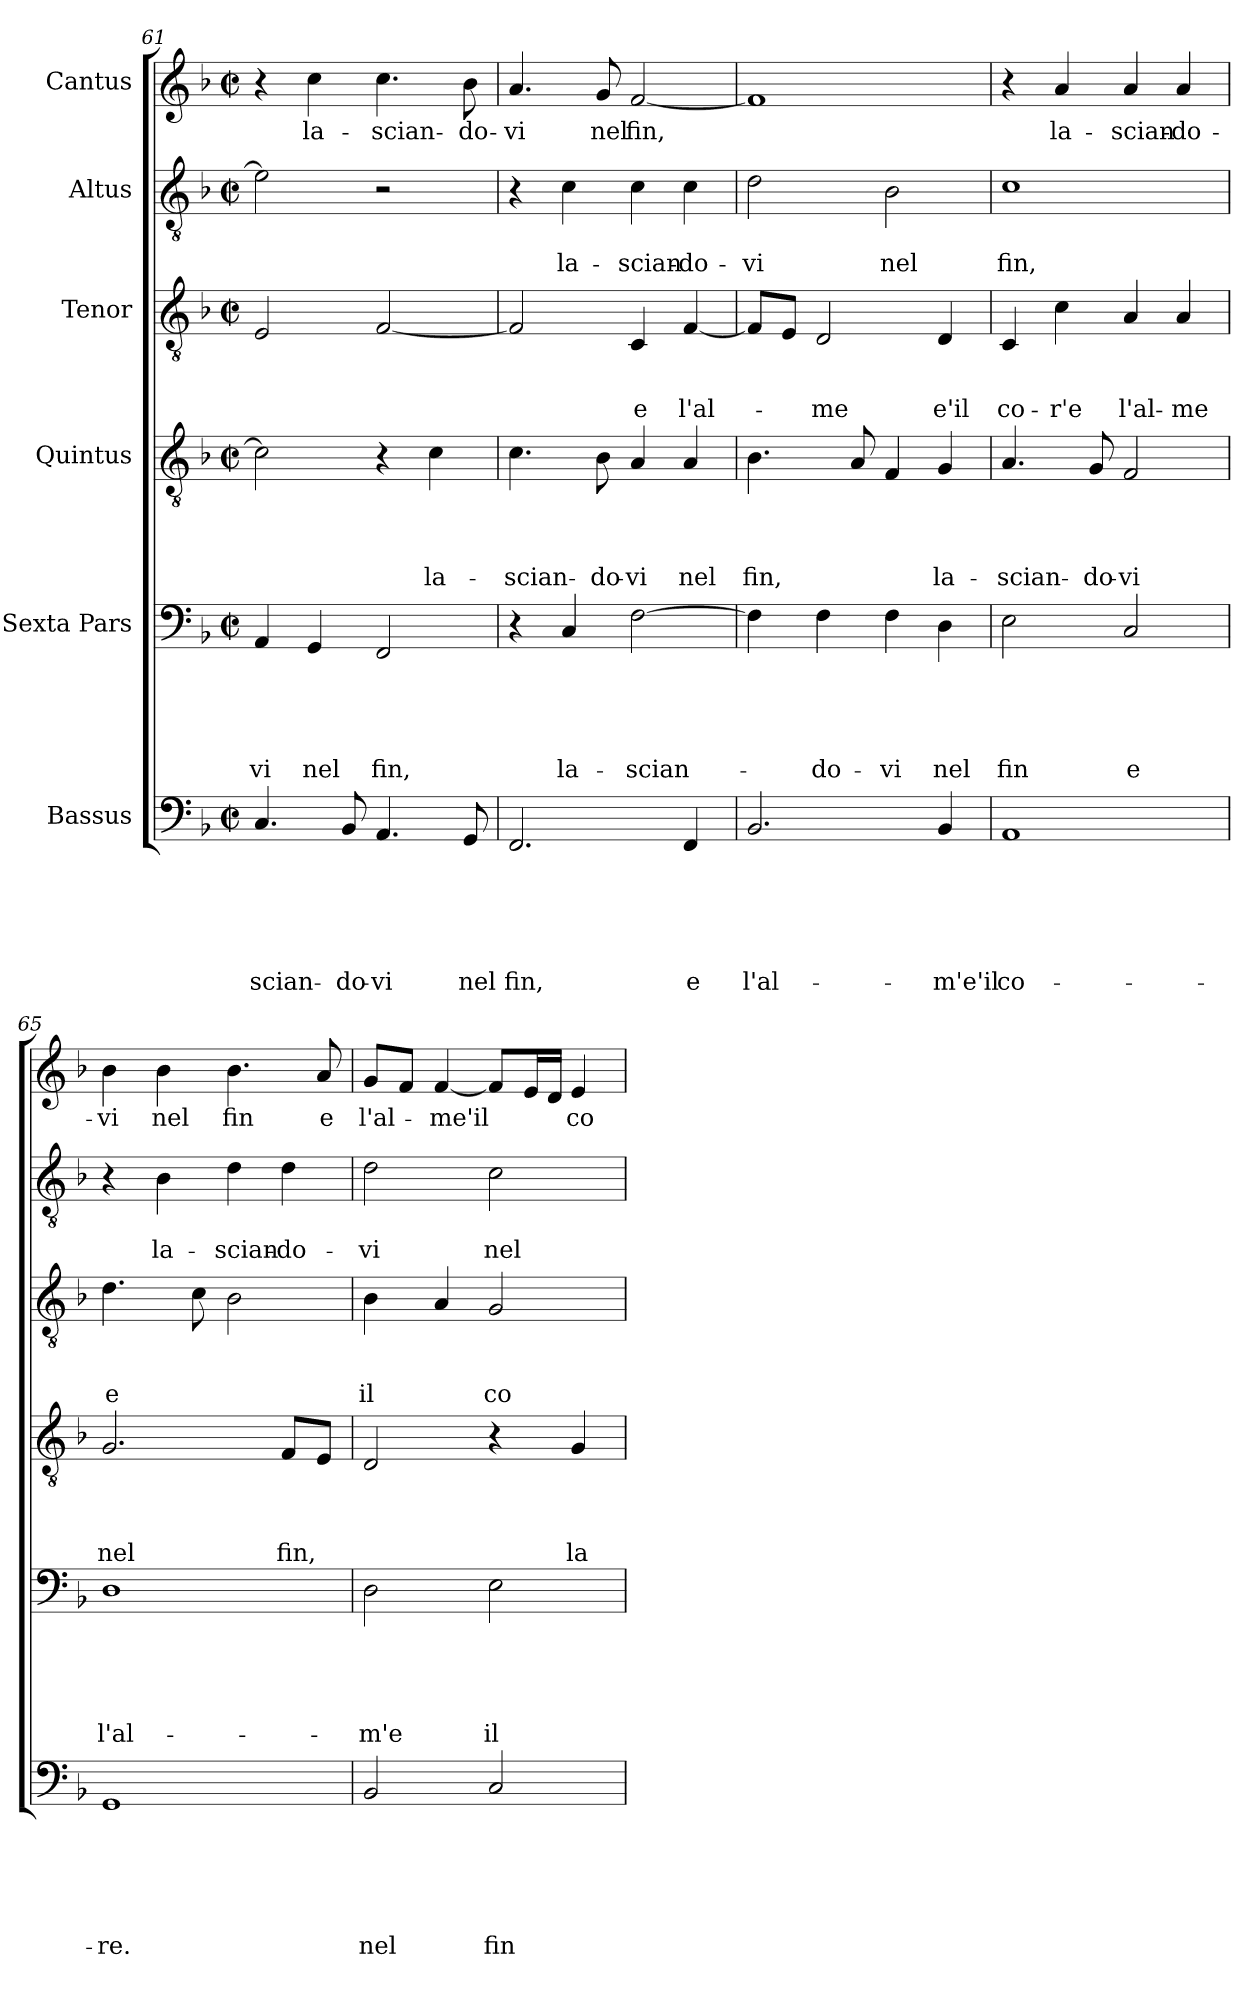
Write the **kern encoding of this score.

**kern	**text	**text	**text	**text	**text	**text	**kern	**text	**text	**text	**text	**text	**kern	**text	**text	**text	**text	**kern	**text	**text	**text	**kern	**text	**text	**kern	**text
*part6	*part6	*part6	*part6	*part6	*part6	*part6	*part5	*part5	*part5	*part5	*part5	*part5	*part4	*part4	*part4	*part4	*part4	*part3	*part3	*part3	*part3	*part2	*part2	*part2	*part1	*part1
*staff6	*staff6	*staff6	*staff6	*staff6	*staff6	*staff6	*staff5	*staff5	*staff5	*staff5	*staff5	*staff5	*staff4	*staff4	*staff4	*staff4	*staff4	*staff3	*staff3	*staff3	*staff3	*staff2	*staff2	*staff2	*staff1	*staff1
*I"Bassus	*	*	*	*	*	*	*I"Sexta Pars	*	*	*	*	*	*I"Quintus	*	*	*	*	*I"Tenor	*	*	*	*I"Altus	*	*	*I"Cantus	*
*clefF4	*	*	*	*	*	*	*clefF4	*	*	*	*	*	*clefGv2	*	*	*	*	*clefGv2	*	*	*	*clefGv2	*	*	*clefG2	*
*k[b-]	*	*	*	*	*	*	*k[b-]	*	*	*	*	*	*k[b-]	*	*	*	*	*k[b-]	*	*	*	*k[b-]	*	*	*k[b-]	*
*F:	*	*	*	*	*	*	*F:	*	*	*	*	*	*F:	*	*	*	*	*F:	*	*	*	*F:	*	*	*F:	*
*M2/2	*	*	*	*	*	*	*M2/2	*	*	*	*	*	*M2/2	*	*	*	*	*M2/2	*	*	*	*M2/2	*	*	*M2/2	*
*met(c|)	*	*	*	*	*	*	*met(c|)	*	*	*	*	*	*met(c|)	*	*	*	*	*met(c|)	*	*	*	*met(c|)	*	*	*met(c|)	*
=61	=61	=61	=61	=61	=61	=61	=61	=61	=61	=61	=61	=61	=61	=61	=61	=61	=61	=61	=61	=61	=61	=61	=61	=61	=61	=61
4.C/	.	.	.	.	.	-scian-	4AA/	.	.	.	.	-vi	2c\]	.	.	.	.	2E/	.	.	.	2e\]	.	.	4r	.
.	.	.	.	.	.	.	4GG/	.	.	.	.	nel	.	.	.	.	.	.	.	.	.	.	.	.	4cc\	la-
8BB-/	.	.	.	.	.	-do-	.	.	.	.	.	.	.	.	.	.	.	.	.	.	.	.	.	.	.	.
4.AA/	.	.	.	.	.	-vi	2FF/	.	.	.	.	fin,	4r	.	.	.	.	[2F/	.	.	.	2r	.	.	4.cc\	-scian-
.	.	.	.	.	.	.	.	.	.	.	.	.	4c\	.	.	.	la-	.	.	.	.	.	.	.	.	.
8GG/	.	.	.	.	.	nel	.	.	.	.	.	.	.	.	.	.	.	.	.	.	.	.	.	.	8b-\	-do-
=62	=62	=62	=62	=62	=62	=62	=62	=62	=62	=62	=62	=62	=62	=62	=62	=62	=62	=62	=62	=62	=62	=62	=62	=62	=62	=62
2.FF/	.	.	.	.	.	fin,	4r	.	.	.	.	.	4.c\	.	.	.	-scian-	2F/]	.	.	.	4r	.	.	4.a/	-vi
.	.	.	.	.	.	.	4C/	.	.	.	.	la-	.	.	.	.	.	.	.	.	.	4c\	.	la-	.	.
.	.	.	.	.	.	.	.	.	.	.	.	.	8B-\	.	.	.	-do-	.	.	.	.	.	.	.	8g/	nel
.	.	.	.	.	.	.	[2F\	.	.	.	.	-scian-	4A/	.	.	.	-vi	4C/	.	.	e	4c\	.	-scian-	[2f/	fin,
4FF/	.	.	.	.	.	e	.	.	.	.	.	.	4A/	.	.	.	nel	[4F/	.	.	l'al-	4c\	.	-do-	.	.
!!LO:LB:g=z
=63	=63	=63	=63	=63	=63	=63	=63	=63	=63	=63	=63	=63	=63	=63	=63	=63	=63	=63	=63	=63	=63	=63	=63	=63	=63	=63
2.BB-/	.	.	.	.	.	l'al-	4F\]	.	.	.	.	.	4.B-\	.	.	.	fin,	8F/L]	.	.	.	2d\	.	-vi	1f]	.
.	.	.	.	.	.	.	.	.	.	.	.	.	.	.	.	.	.	8E/J	.	.	.	.	.	.	.	.
.	.	.	.	.	.	.	4F\	.	.	.	.	-do-	.	.	.	.	.	2D/	.	.	-me	.	.	.	.	.
.	.	.	.	.	.	.	.	.	.	.	.	.	8A/	.	.	.	.	.	.	.	.	.	.	.	.	.
.	.	.	.	.	.	.	4F\	.	.	.	.	-vi	4F/	.	.	.	.	.	.	.	.	2B-\	.	nel	.	.
4BB-/	.	.	.	.	.	-m'e'il	4D\	.	.	.	.	nel	4G/	.	.	.	la-	4D/	.	.	e'il	.	.	.	.	.
=64	=64	=64	=64	=64	=64	=64	=64	=64	=64	=64	=64	=64	=64	=64	=64	=64	=64	=64	=64	=64	=64	=64	=64	=64	=64	=64
1AA	.	.	.	.	.	co-	2E\	.	.	.	.	fin	4.A/	.	.	.	-scian-	4C/	.	.	co-	1c	.	fin,	4r	.
.	.	.	.	.	.	.	.	.	.	.	.	.	.	.	.	.	.	4c\	.	.	-r'e	.	.	.	4a/	la-
.	.	.	.	.	.	.	.	.	.	.	.	.	8G/	.	.	.	-do-	.	.	.	.	.	.	.	.	.
.	.	.	.	.	.	.	2C/	.	.	.	.	e	2F/	.	.	.	-vi	4A/	.	.	l'al-	.	.	.	4a/	-scian-
.	.	.	.	.	.	.	.	.	.	.	.	.	.	.	.	.	.	4A/	.	.	-me	.	.	.	4a/	-do-
=65	=65	=65	=65	=65	=65	=65	=65	=65	=65	=65	=65	=65	=65	=65	=65	=65	=65	=65	=65	=65	=65	=65	=65	=65	=65	=65
1GG	.	.	.	.	.	-re.	1D	.	.	.	.	l'al-	2.G/	.	.	.	nel	4.d\	.	.	e	4r	.	.	4b-\	-vi
.	.	.	.	.	.	.	.	.	.	.	.	.	.	.	.	.	.	.	.	.	.	4B-\	.	la-	4b-\	nel
.	.	.	.	.	.	.	.	.	.	.	.	.	.	.	.	.	.	8c\	.	.	.	.	.	.	.	.
.	.	.	.	.	.	.	.	.	.	.	.	.	.	.	.	.	.	2B-\	.	.	.	4d\	.	-scian-	4.b-\	fin
.	.	.	.	.	.	.	.	.	.	.	.	.	8F/L	.	.	.	fin,	.	.	.	.	4d\	.	-do-	.	.
.	.	.	.	.	.	.	.	.	.	.	.	.	8E/J	.	.	.	.	.	.	.	.	.	.	.	8a/	e
!!LO:PB:g=z
=66	=66	=66	=66	=66	=66	=66	=66	=66	=66	=66	=66	=66	=66	=66	=66	=66	=66	=66	=66	=66	=66	=66	=66	=66	=66	=66
2BB-/	.	.	.	.	.	nel	2D\	.	.	.	.	-m'e	2D/	.	.	.	.	4B-\	.	.	il	2d\	.	-vi	8g/L	l'al-
.	.	.	.	.	.	.	.	.	.	.	.	.	.	.	.	.	.	.	.	.	.	.	.	.	8f/J	.
.	.	.	.	.	.	.	.	.	.	.	.	.	.	.	.	.	.	4A/	.	.	.	.	.	.	[4f/	-me'il
2C/	.	.	.	.	.	fin	2E\	.	.	.	.	il	4r	.	.	.	.	2G/	.	.	co-	2c\	.	nel	8f/L]	.
.	.	.	.	.	.	.	.	.	.	.	.	.	.	.	.	.	.	.	.	.	.	.	.	.	16e/L	.
.	.	.	.	.	.	.	.	.	.	.	.	.	.	.	.	.	.	.	.	.	.	.	.	.	16d/JJ	.
.	.	.	.	.	.	.	.	.	.	.	.	.	4G/	.	.	.	la-	.	.	.	.	.	.	.	4e/	co-
=	=	=	=	=	=	=	=	=	=	=	=	=	=	=	=	=	=	=	=	=	=	=	=	=	=	=
*-	*-	*-	*-	*-	*-	*-	*-	*-	*-	*-	*-	*-	*-	*-	*-	*-	*-	*-	*-	*-	*-	*-	*-	*-	*-	*-
